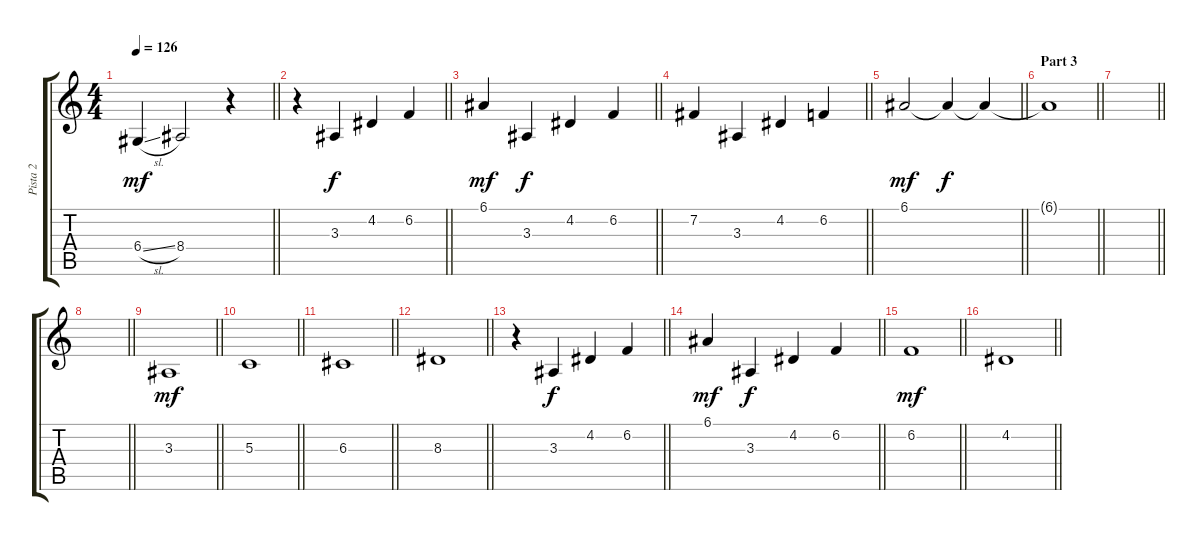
\track ("Pista 2" "Pista 2") {instrument violin}
\staff {score tabs}
\tuning (E4 B3 G3 D3 A2 E2) {hide}
\ts (4 4)
\tempo 126
\clef g2
\barLineRight lightlight
\ks c
6.4{sl}.4{dy mf} 8.4.2 r.4 |
\barLineRight lightlight
r.4 3.3.4{dy f} 4.2.4 6.2.4 |
\barLineRight lightlight
6.1.4{dy mf} 3.3.4{dy f} 4.2.4 6.2.4 |
\barLineRight lightlight
7.2.4 3.3.4 4.2.4 6.2.4 |
\barLineRight lightlight
6.1.2{dy mf} 6.1{t}.4{dy f} 6.1{t}.4 |
\section ("" "Part 3")
\barLineRight lightlight
6.1{t}.1 |
\barLineRight lightlight
|
\barLineRight lightlight
|
\barLineRight lightlight
3.3.1{dy mf} |
\barLineRight lightlight
5.3.1 |
\barLineRight lightlight
6.3.1 |
\barLineRight lightlight
8.3.1 |
\barLineRight lightlight
r.4 3.3.4{dy f} 4.2.4 6.2.4 |
\barLineRight lightlight
6.1.4{dy mf} 3.3.4{dy f} 4.2.4 6.2.4 |
\barLineRight lightlight
6.2.1{dy mf} |
\barLineRight lightlight
4.2.1
